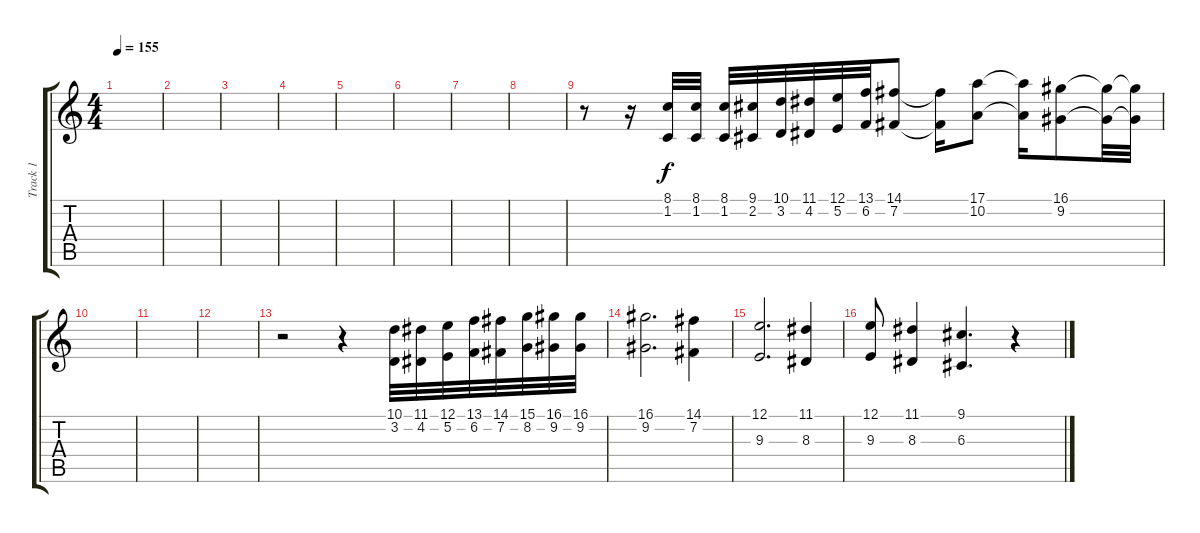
\track ("Track 1" "Track 1") {instrument lead2sawtooth}
\staff {score tabs}
\tuning (E4 B3 G3 D3 A2 E2) {hide}
\ts (4 4)
\tempo 155
\clef g2
\ks c
|
|
|
|
|
|
|
|
r.8 r.16 (8.1 1.2).32 (8.1 1.2).32 (8.1 1.2).32 (9.1 2.2).32 (10.1 3.2).32 (11.1 4.2).32 (12.1 5.2).32 (13.1 6.2).32 (14.1 7.2).8 (14.1{t} 7.2{t}).16 (17.1 10.2).8 (17.1{t} 10.2{t}).16 (16.1 9.2).8 (16.1{t} 9.2{t}).32 (16.1{t} 9.2{t}).32 |
|
|
|
r.2 r.4 (10.1 3.2).32 (11.1 4.2).32 (12.1 5.2).32 (13.1 6.2).32 (14.1 7.2).32 (15.1 8.2).32 (16.1 9.2).32 (16.1 9.2).32 |
(16.1 9.2).2{d} (14.1 7.2).4 |
(12.1 9.3).2{d} (11.1 8.3).4 |
(12.1 9.3).8 (11.1 8.3).4 (9.1 6.3).4{d} r.4
